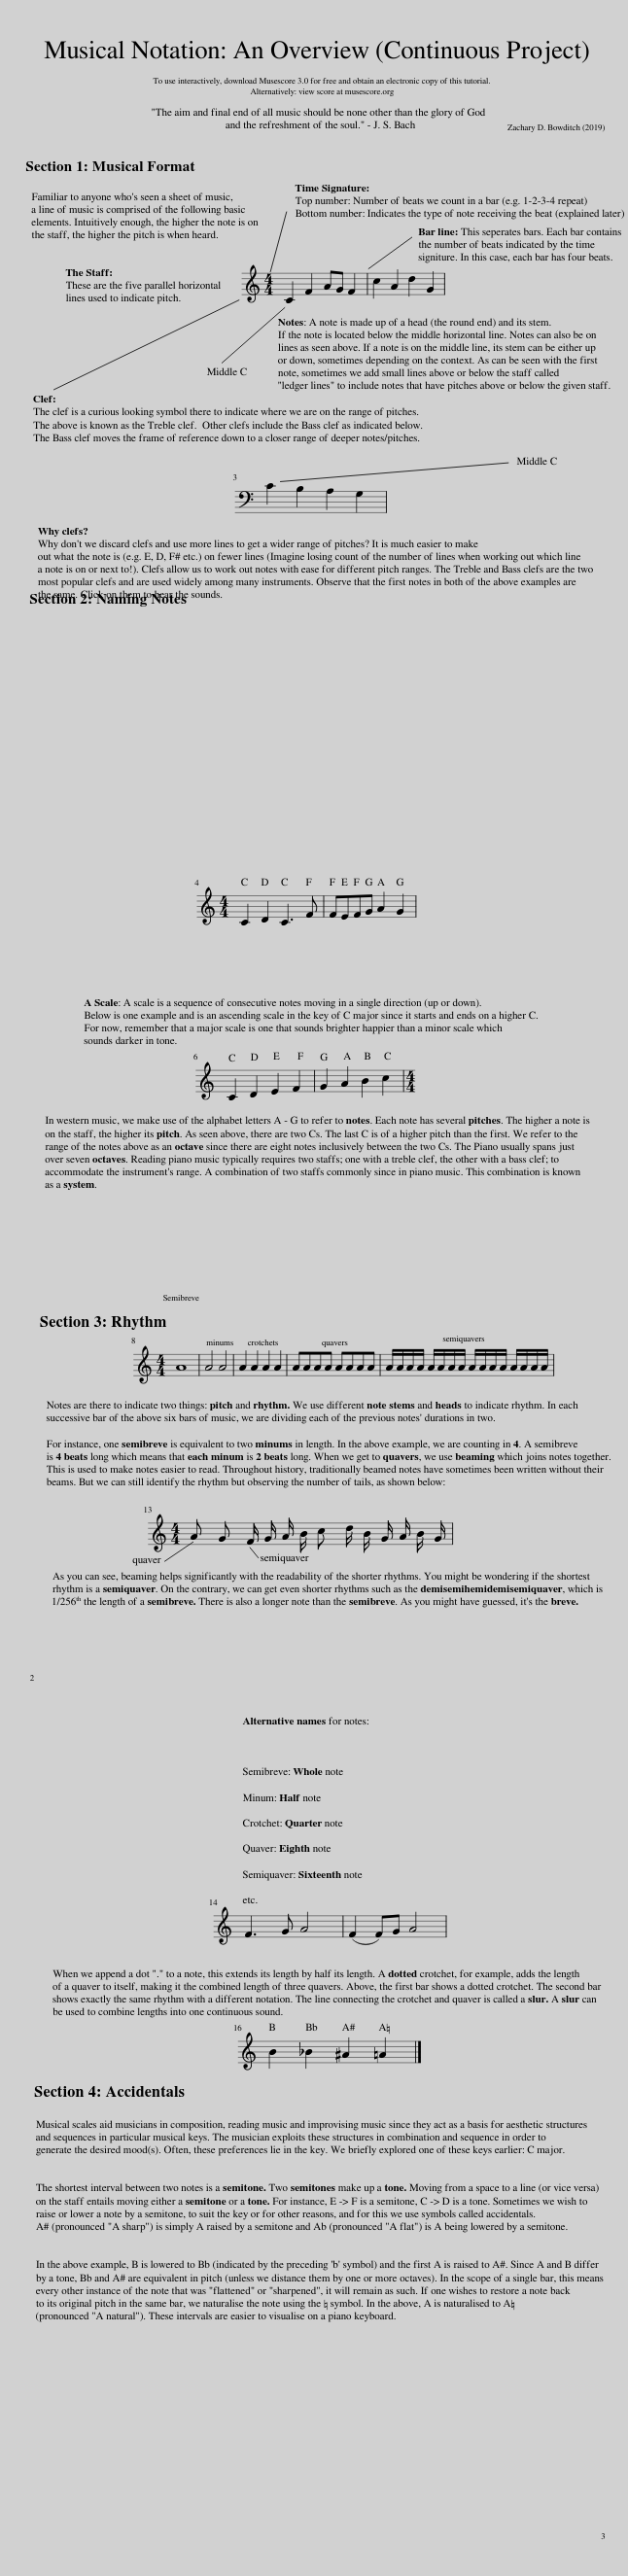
X:1
L:1/8
M:4/4
I:linebreak $
K:C
V:1 treble
V:1
 C2 F2 AG F2 | c2 A2 d2 G2 |$[K:bass] C2 B,2 A,2 G,2 |$[M:4/4][K:treble] C2 D2 C3 F | FEFG A2 G2 |$ %5
 C2 D2 E2 F2 | G2 A2 B2 c2 |$[M:4/4] A8 | A4 A4 | A2 A2 A2 A2 | %10
 AAAA AAAA | A/A/A/A/ A/A/A/A/ A/A/A/A/ A/A/A/A/ |$[M:4/4] A G F/ G/ A/ B/ c d/ B/ G/ A/ B/ G/ |$ F3 G A4 | (F2 F)G A4 |$ %15
[Q:1/2=40] B2 _B2 ^A2 =A2 |] %16
